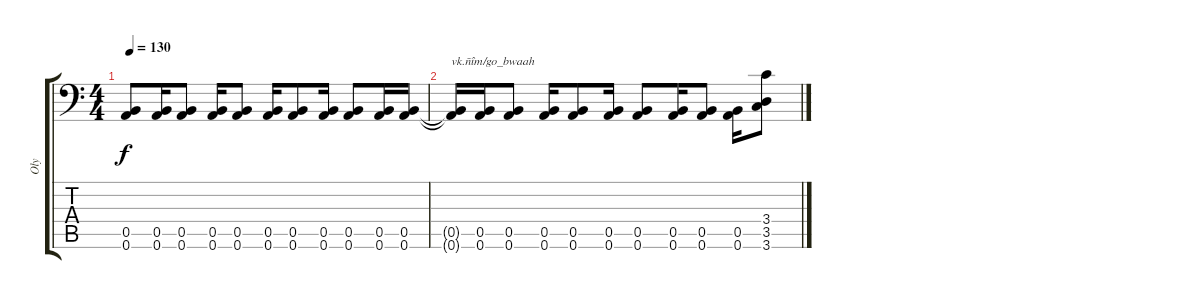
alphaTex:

\track ("Oly" "Oly") {instrument distortionguitar}
\staff {score tabs}
\tuning (B3 Gb3 D3 A2 B1 A1) {hide}
\ts (4 4)
\tempo 130
\clef f4
\ks c
(0.5 0.6).8{dy f} (0.5 0.6).16 (0.5 0.6).8 (0.5 0.6).16 (0.5 0.6).8 (0.5 0.6).16 (0.5 0.6).8 (0.5 0.6).16 (0.5 0.6).8 (0.5 0.6).16 (0.5 0.6).16 |
(0.5{t} 0.6{t}).16{txt "vk.ñîm/go_bwaah"} (0.5 0.6).16 (0.5 0.6).8 (0.5 0.6).16 (0.5 0.6).8 (0.5 0.6).16 (0.5 0.6).8 (0.5 0.6).16 (0.5 0.6).8 (0.5 0.6).16 (3.4 3.5 3.6).8
